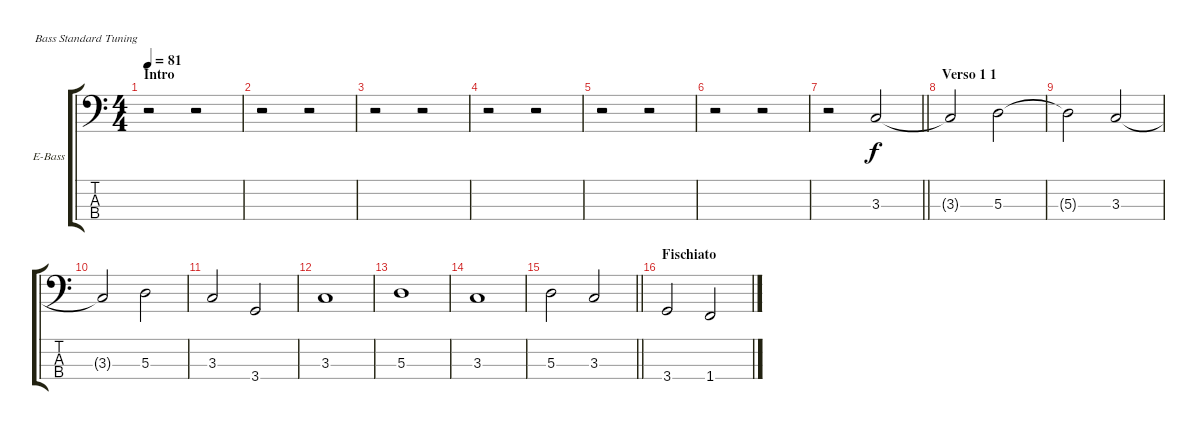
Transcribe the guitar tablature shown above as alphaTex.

\bracketExtendMode groupsimilarinstruments
\firstSystemTrackNameOrientation horizontal
\otherSystemsTrackNameOrientation horizontal
\track ("Bass Francis" "E-Bass") {instrument electricbassfinger}
\staff {score tabs}
\tuning (G2 D2 A1 E1)
\ts (4 4)
\beaming (8 2 2 2 2)
\section ("" "Intro")
\tempo 81
\clef f4
\ks c
r.2{dy f instrument electricbassfinger} r.2 |
r.2 r.2 |
r.2 r.2 |
r.2 r.2 |
r.2 r.2 |
r.2 r.2 |
\barLineRight lightlight
r.2 3.3.2 |
\section ("" "Verso 1 1")
3.3{t}.2 5.3.2 |
5.3{t}.2 3.3.2 |
3.3{t}.2 5.3.2 |
3.3.2 3.4.2 |
3.3.1 |
5.3.1 |
3.3.1 |
\barLineRight lightlight
5.3.2 3.3.2 |
\section ("" "Fischiato")
3.4.2 1.4.2
